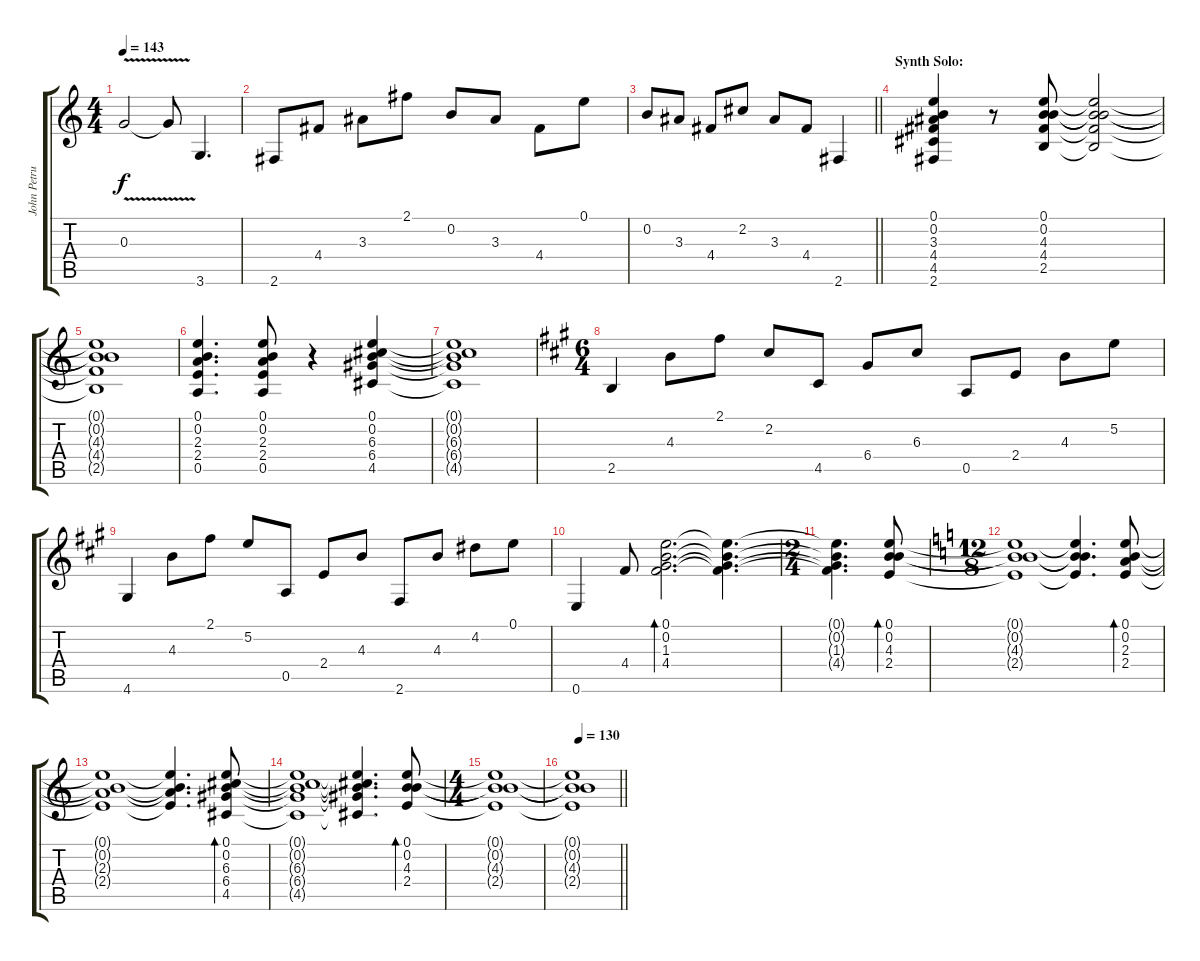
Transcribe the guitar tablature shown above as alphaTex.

\track ("John Petrucci - Guitar" "John Petru") {instrument distortionguitar}
\staff {score tabs}
\tuning (E4 B3 G3 D3 A2 E2) {hide}
\ts (4 4)
\tempo 143
\clef g2
\ks c
0.3{v t}.2{dy f} 0.3{t}.8 3.6.4{d} |
2.6.8 4.4.8 3.3.8 2.1.8 0.2.8 3.3.8 4.4.8 0.1.8 |
\barLineRight lightlight
0.2.8 3.3.8 4.4.8 2.2.8 3.3.8 4.4.8 2.6.4 |
\section ("" "Synth Solo:")
(0.1 0.2 3.3 4.4 4.5 2.6).4 r.8 (0.1 0.2 4.3 4.4 2.5).8 (0.1{t} 0.2{t} 4.3{t} 4.4{t} 2.5{t}).2 |
(0.1{t} 0.2{t} 4.3{t} 4.4{t} 2.5{t}).1 |
(0.1 0.2 2.3 2.4 0.5).4{d} (0.1 0.2 2.3 2.4 0.5).8 r.4 (0.1 0.2 6.3 6.4 4.5).4 |
(0.1{t} 0.2{t} 6.3{t} 6.4{t} 4.5{t}).1 |
\ts (6 4)
\ks a
2.5.4 4.3.8 2.1.8 2.2.8 4.5.8 6.4.8 6.3.8 0.5.8 2.4.8 4.3.8 5.2.8 |
4.6.4 4.3.8 2.1.8 5.2.8 0.5.8 2.4.8 4.3.8 2.6.8 4.3.8 4.2.8 0.1.8 |
0.6.4 4.4.8 (0.1 0.2 1.3 4.4).2{d bd 120} (0.1{t} 0.2{t} 1.3{t} 4.4{t}).4{d} |
\ts (2 4)
(0.1{t} 0.2{t} 1.3{t} 4.4{t}).4{d} (0.1 0.2 4.3 2.4).8{bd 120} |
\ts (12 8)
\ks c
(0.1{t} 0.2{t} 4.3{t} 2.4{t}).1 (0.1{t} 0.2{t} 4.3{t} 2.4{t}).4{d} (0.1 0.2 2.3 2.4).8{bd 120} |
(0.1{t} 0.2{t} 2.3{t} 2.4{t}).1 (0.1{t} 0.2{t} 2.3{t} 2.4{t}).4{d} (0.1 0.2 6.3 6.4 4.5).8{bd 120} |
(0.1{t} 0.2{t} 6.3{t} 6.4{t} 4.5{t}).1 (0.1{t} 0.2{t} 6.3{t} 6.4{t} 4.5{t}).4{d} (0.1 0.2 4.3 2.4).8{bd 120} |
\ts (4 4)
(0.1{t} 0.2{t} 4.3{t} 2.4{t}).1 |
\tempo 130
\barLineRight lightlight
(0.1{t} 0.2{t} 4.3{t} 2.4{t}).1
